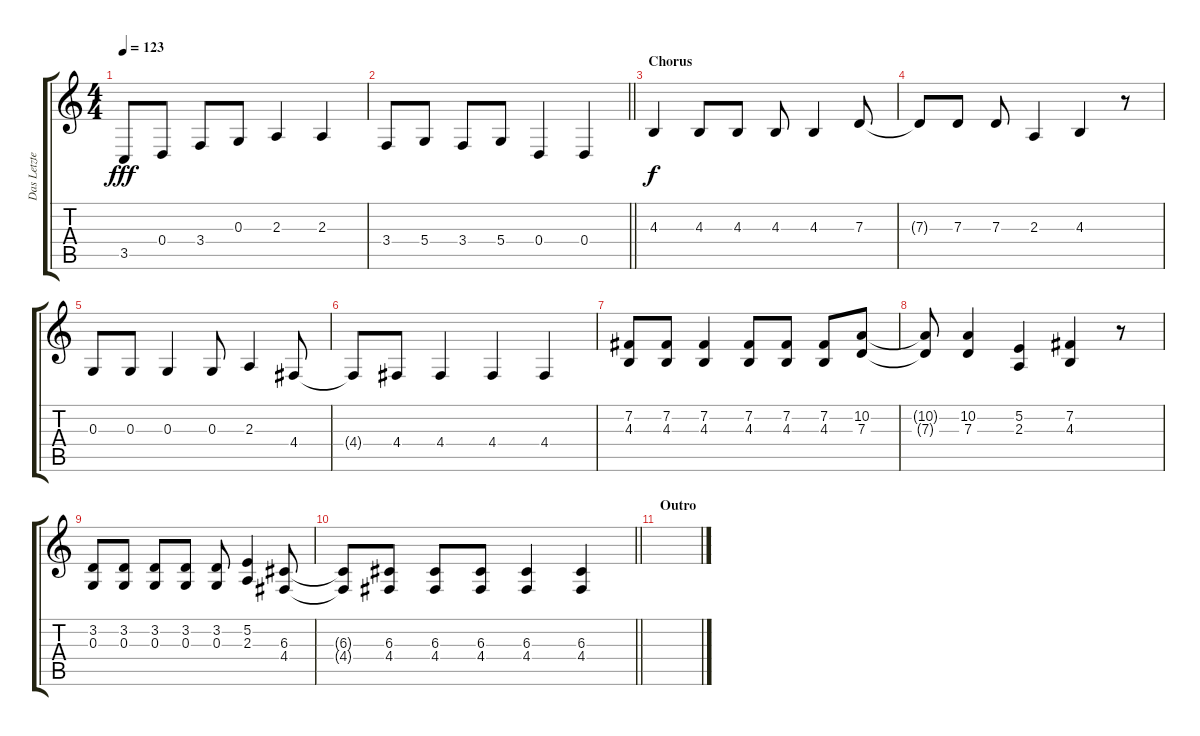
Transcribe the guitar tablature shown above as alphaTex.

\track ("Das Letzte Einhorn" "Das Letzte") {instrument choiraahs}
\staff {score tabs}
\tuning (E4 B3 G3 D3 A2 E2) {hide}
\ts (4 4)
\tempo 123
\clef g2
\ks c
3.5.8{dy fff} 0.4.8 3.4.8 0.3.8 2.3.4 2.3.4 |
\barLineRight lightlight
3.4.8 5.4.8 3.4.8 5.4.8 0.4.4 0.4.4 |
\section ("" "Chorus")
4.3.4{dy f} 4.3.8 4.3.8 4.3.8 4.3.4 7.3.8 |
7.3{t}.8 7.3.8 7.3.8 2.3.4 4.3.4 r.8 |
0.3.8 0.3.8 0.3.4 0.3.8 2.3.4 4.4.8 |
4.4{t}.8 4.4.8 4.4.4 4.4.4 4.4.4 |
(7.2 4.3).8 (7.2 4.3).8 (7.2 4.3).4 (7.2 4.3).8 (7.2 4.3).8 (7.2 4.3).8 (10.2 7.3).8 |
(10.2{t} 7.3{t}).8 (10.2 7.3).4 (5.2 2.3).4 (7.2 4.3).4 r.8 |
(3.2 0.3).8 (3.2 0.3).8 (3.2 0.3).8 (3.2 0.3).8 (3.2 0.3).8 (5.2 2.3).4 (6.3 4.4).8 |
\barLineRight lightlight
(6.3{t} 4.4{t}).8 (6.3 4.4).8 (6.3 4.4).8 (6.3 4.4).8 (6.3 4.4).4 (6.3 4.4).4 |
\section ("" "Outro")
